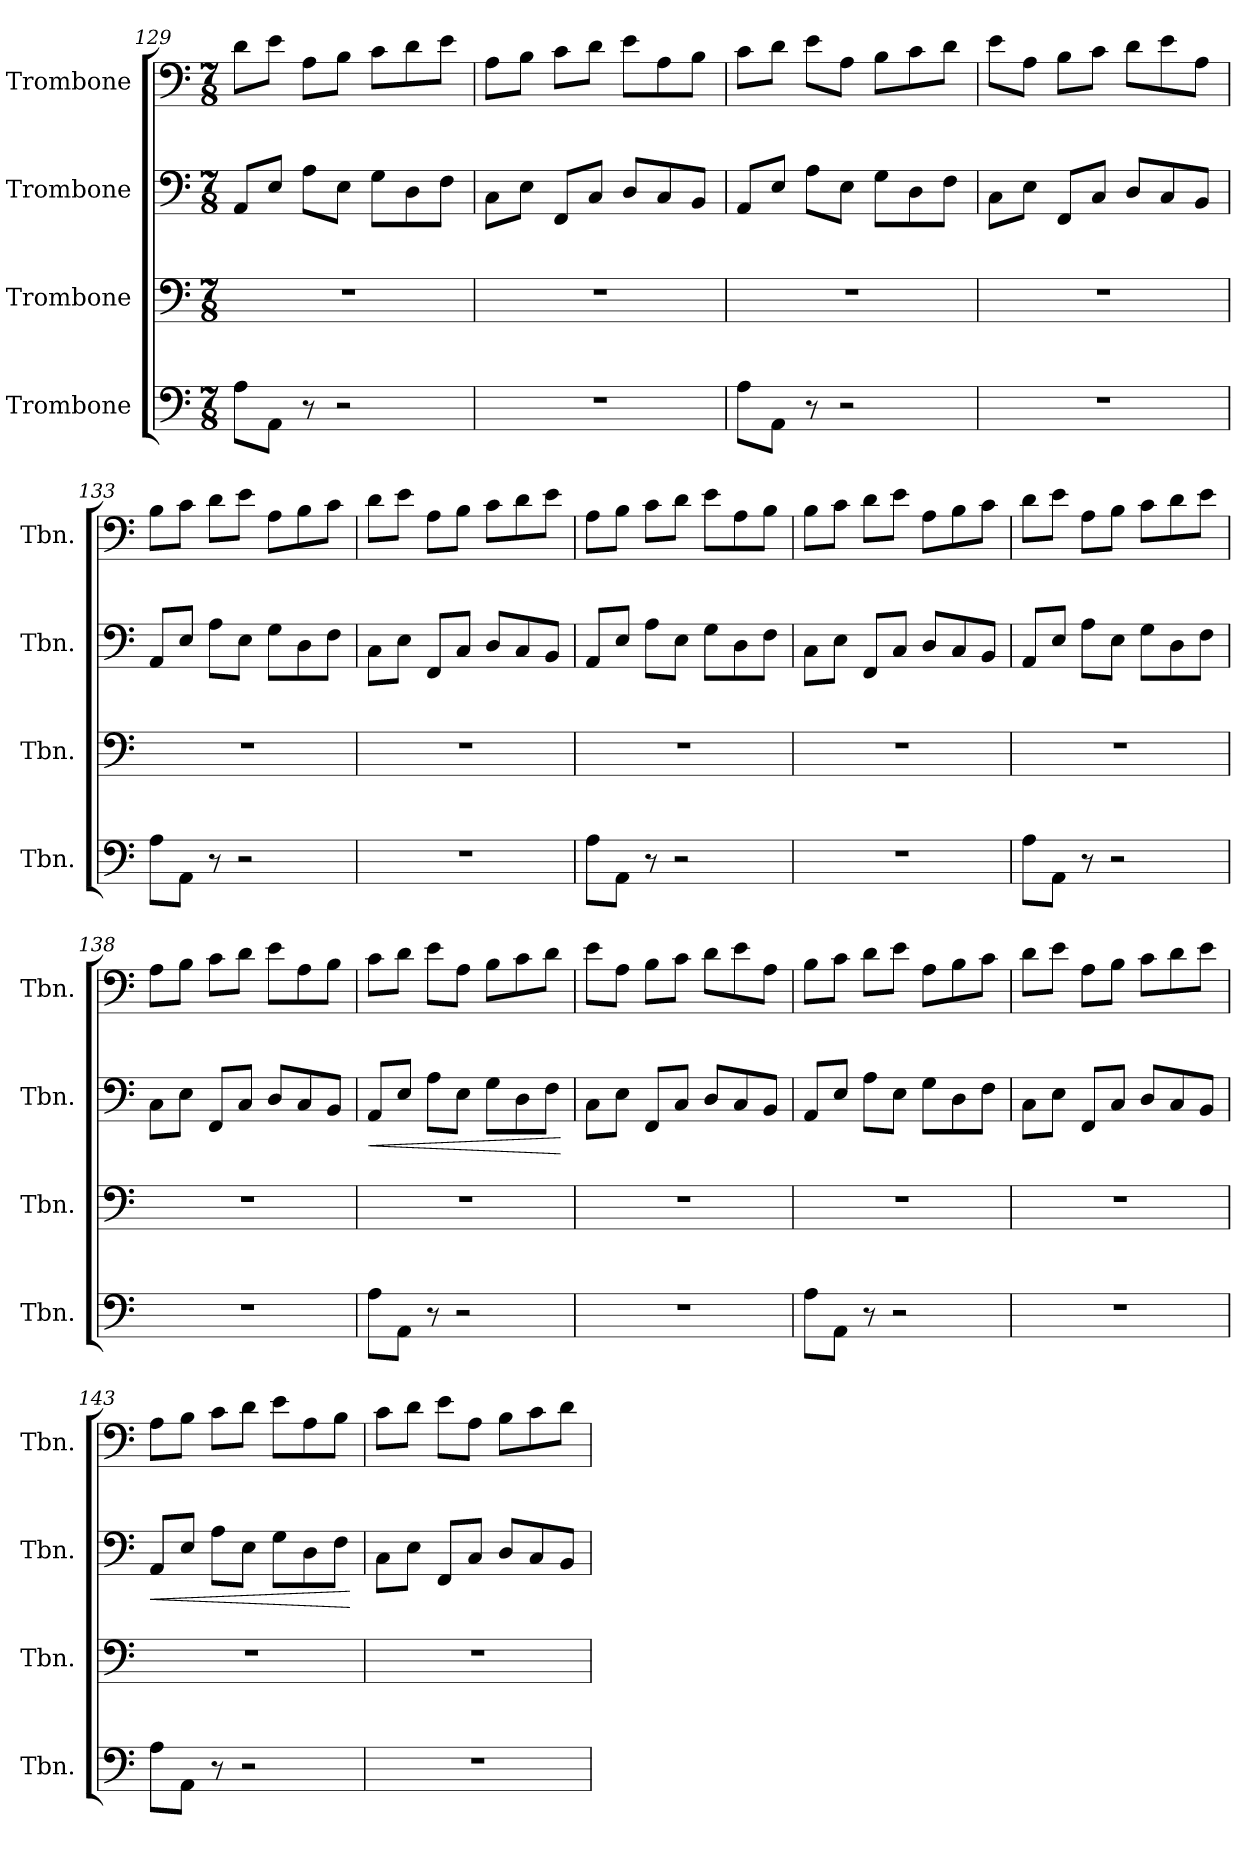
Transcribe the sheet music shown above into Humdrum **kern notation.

**kern	**kern	**kern	**dynam	**kern
*part4	*part3	*part2	*part2	*part1
*staff4	*staff3	*staff2	*staff2	*staff1
*I"Trombone	*I"Trombone	*I"Trombone	*	*I"Trombone
*I'Tbn.	*I'Tbn.	*I'Tbn.	*	*I'Tbn.
*clefF4	*clefF4	*clefF4	*	*clefF4
*k[]	*k[]	*k[]	*	*k[]
*M7/8	*M7/8	*M7/8	*	*M7/8
=129	=129	=129	=129	=129
8A\L	2..r	8AA/L	.	8d\L
8AA\J	.	8E/J	.	8e\J
8r	.	8A\L	.	8A\L
2r	.	8E\J	.	8B\J
.	.	8G\L	.	8c\L
.	.	8D\	.	8d\
.	.	8F\J	.	8e\J
!!LO:LB:g=z
=130	=130	=130	=130	=130
2..r	2..r	8C\L	.	8A\L
.	.	8E\J	.	8B\J
.	.	8FF/L	.	8c\L
.	.	8C/J	.	8d\J
.	.	8D/L	.	8e\L
.	.	8C/	.	8A\
.	.	8BB/J	.	8B\J
=131	=131	=131	=131	=131
8A\L	2..r	8AA/L	.	8c\L
8AA\J	.	8E/J	.	8d\J
8r	.	8A\L	.	8e\L
2r	.	8E\J	.	8A\J
.	.	8G\L	.	8B\L
.	.	8D\	.	8c\
.	.	8F\J	.	8d\J
=132	=132	=132	=132	=132
2..r	2..r	8C\L	.	8e\L
.	.	8E\J	.	8A\J
.	.	8FF/L	.	8B\L
.	.	8C/J	.	8c\J
.	.	8D/L	.	8d\L
.	.	8C/	.	8e\
.	.	8BB/J	.	8A\J
=133	=133	=133	=133	=133
8A\L	2..r	8AA/L	.	8B\L
8AA\J	.	8E/J	.	8c\J
8r	.	8A\L	.	8d\L
2r	.	8E\J	.	8e\J
.	.	8G\L	.	8A\L
.	.	8D\	.	8B\
.	.	8F\J	.	8c\J
=134	=134	=134	=134	=134
2..r	2..r	8C\L	.	8d\L
.	.	8E\J	.	8e\J
.	.	8FF/L	.	8A\L
.	.	8C/J	.	8B\J
.	.	8D/L	.	8c\L
.	.	8C/	.	8d\
.	.	8BB/J	.	8e\J
!!LO:LB:g=z
=135	=135	=135	=135	=135
8A\L	2..r	8AA/L	.	8A\L
8AA\J	.	8E/J	.	8B\J
8r	.	8A\L	.	8c\L
2r	.	8E\J	.	8d\J
.	.	8G\L	.	8e\L
.	.	8D\	.	8A\
.	.	8F\J	.	8B\J
=136	=136	=136	=136	=136
2..r	2..r	8C\L	.	8B\L
.	.	8E\J	.	8c\J
.	.	8FF/L	.	8d\L
.	.	8C/J	.	8e\J
.	.	8D/L	.	8A\L
.	.	8C/	.	8B\
.	.	8BB/J	.	8c\J
=137	=137	=137	=137	=137
8A\L	2..r	8AA/L	.	8d\L
8AA\J	.	8E/J	.	8e\J
8r	.	8A\L	.	8A\L
2r	.	8E\J	.	8B\J
.	.	8G\L	.	8c\L
.	.	8D\	.	8d\
.	.	8F\J	.	8e\J
=138	=138	=138	=138	=138
2..r	2..r	8C\L	.	8A\L
.	.	8E\J	.	8B\J
.	.	8FF/L	.	8c\L
.	.	8C/J	.	8d\J
.	.	8D/L	.	8e\L
.	.	8C/	.	8A\
.	.	8BB/J	.	8B\J
=139	=139	=139	=139	=139
!	!	!	!LO:HP:b	!
8A\L	2..r	8AA/L	<	8c\L
8AA\J	.	8E/J	.	8d\J
8r	.	8A\L	.	8e\L
2r	.	8E\J	.	8A\J
.	.	8G\L	.	8B\L
.	.	8D\	.	8c\
.	.	8F\J	.	8d\J
.	.	.	[	.
!!LO:PB:g=z
=140	=140	=140	=140	=140
2..r	2..r	8C\L	.	8e\L
.	.	8E\J	.	8A\J
.	.	8FF/L	.	8B\L
.	.	8C/J	.	8c\J
.	.	8D/L	.	8d\L
.	.	8C/	.	8e\
.	.	8BB/J	.	8A\J
=141	=141	=141	=141	=141
8A\L	2..r	8AA/L	.	8B\L
8AA\J	.	8E/J	.	8c\J
8r	.	8A\L	.	8d\L
2r	.	8E\J	.	8e\J
.	.	8G\L	.	8A\L
.	.	8D\	.	8B\
.	.	8F\J	.	8c\J
=142	=142	=142	=142	=142
2..r	2..r	8C\L	.	8d\L
.	.	8E\J	.	8e\J
.	.	8FF/L	.	8A\L
.	.	8C/J	.	8B\J
.	.	8D/L	.	8c\L
.	.	8C/	.	8d\
.	.	8BB/J	.	8e\J
=143	=143	=143	=143	=143
!	!	!	!LO:HP:b	!
8A\L	2..r	8AA/L	<	8A\L
8AA\J	.	8E/J	.	8B\J
8r	.	8A\L	.	8c\L
2r	.	8E\J	.	8d\J
.	.	8G\L	.	8e\L
.	.	8D\	.	8A\
.	.	8F\J	.	8B\J
.	.	.	[	.
=144	=144	=144	=144	=144
2..r	2..r	8C\L	.	8c\L
.	.	8E\J	.	8d\J
.	.	8FF/L	.	8e\L
.	.	8C/J	.	8A\J
.	.	8D/L	.	8B\L
.	.	8C/	.	8c\
.	.	8BB/J	.	8d\J
=	=	=	=	=
*-	*-	*-	*-	*-
